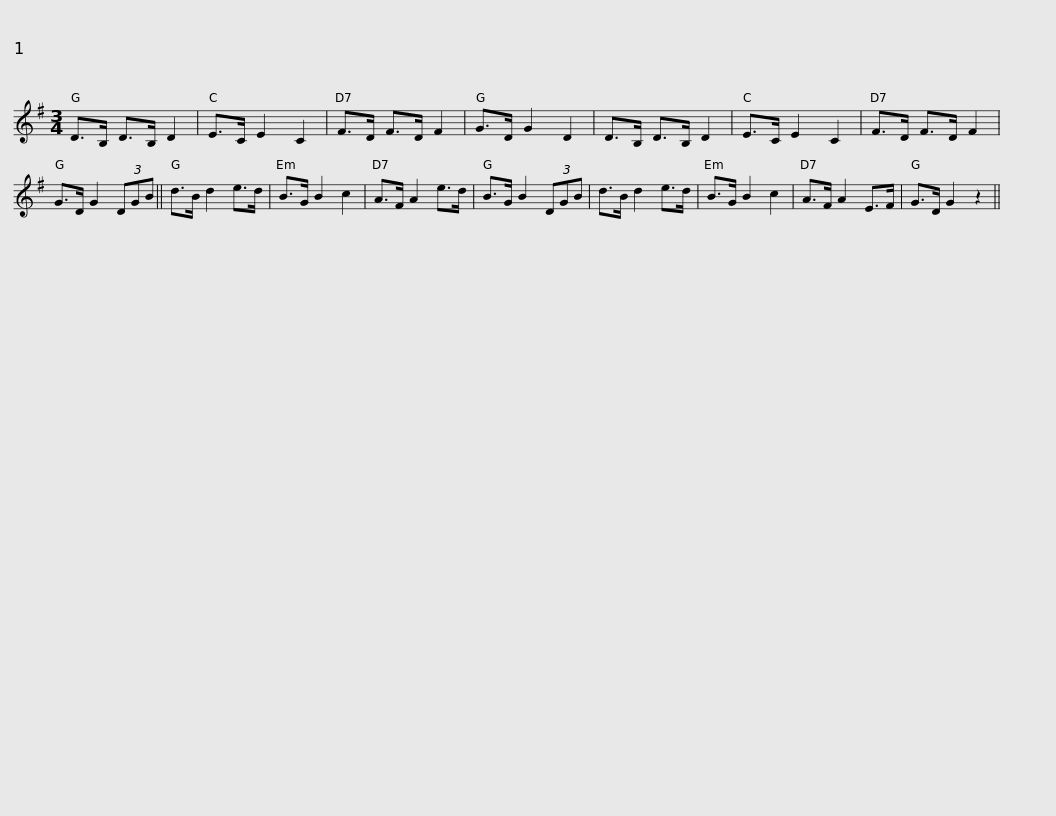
X:1
L:1/8
M:3/4
I:linebreak $
K:G
V:1 treble
V:1
 D>B, D>B, D2 | E>C E2 C2 | F>D F>D F2 | G>D G2 D2 | D>B, D>B, D2 | %5
 E>C E2 C2 | F>D F>D F2 |$ G>D G2 (3DGB || d>B d2 e>d | B>G B2 c2 | %10
 A>F A2 e>d | B>G B2 (3DGB | d>B d2 e>d | B>G B2 c2 |$ A>F A2 E>F | %15
 G>D G2 z2 || %16
